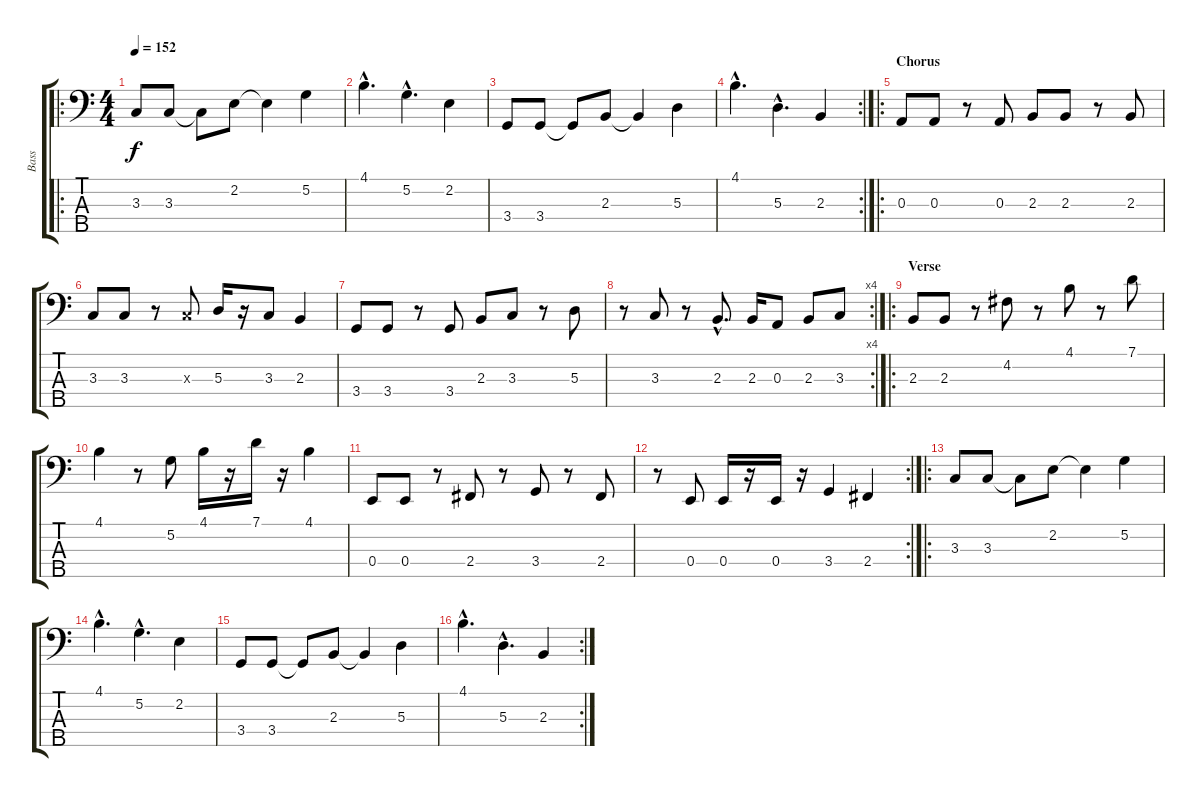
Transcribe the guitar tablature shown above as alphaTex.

\track ("Bass" "Bass") {instrument electricbassfinger}
\staff {score tabs}
\tuning (G2 D2 A1 E1 B0) {hide}
\ro
\ts (4 4)
\tempo 152
\clef f4
\ks c
3.3.8{dy f} 3.3.8 3.3{t}.8 2.2.8 2.2{t}.4 5.2.4 |
4.1{hac}.4{d} 5.2{hac}.4{d} 2.2.4 |
3.4.8 3.4.8 3.4{t}.8 2.3.8 2.3{t}.4 5.3.4 |
\rc 2
4.1{hac}.4{d} 5.3{hac}.4{d} 2.3.4 |
\ro
\section ("" "Chorus")
0.3.8 0.3.8 r.8 0.3.8 2.3.8 2.3.8 r.8 2.3.8 |
3.3.8 3.3.8 r.8 3.3{x}.8 5.3.16 r.16 3.3.8 2.3.4 |
3.4.8 3.4.8 r.8 3.4.8 2.3.8 3.3.8 r.8 5.3.8 |
\rc 4
r.8 3.3.8 r.8 2.3{hac}.8{d} 2.3.16 0.3.8 2.3.8 3.3.8 |
\ro
\section ("" "Verse")
2.3.8 2.3.8 r.8 4.2.8 r.8 4.1.8 r.8 7.1.8 |
4.1.4 r.8 5.2.8 4.1.16 r.16 7.1.16 r.16 4.1.4 |
0.4.8 0.4.8 r.8 2.4.8 r.8 3.4.8 r.8 2.4.8 |
\rc 2
r.8 0.4.8 0.4.16 r.16 0.4.16 r.16 3.4.4 2.4.4 |
\ro
3.3.8 3.3.8 3.3{t}.8 2.2.8 2.2{t}.4 5.2.4 |
4.1{hac}.4{d} 5.2{hac}.4{d} 2.2.4 |
3.4.8 3.4.8 3.4{t}.8 2.3.8 2.3{t}.4 5.3.4 |
\rc 2
4.1{hac}.4{d} 5.3{hac}.4{d} 2.3.4
